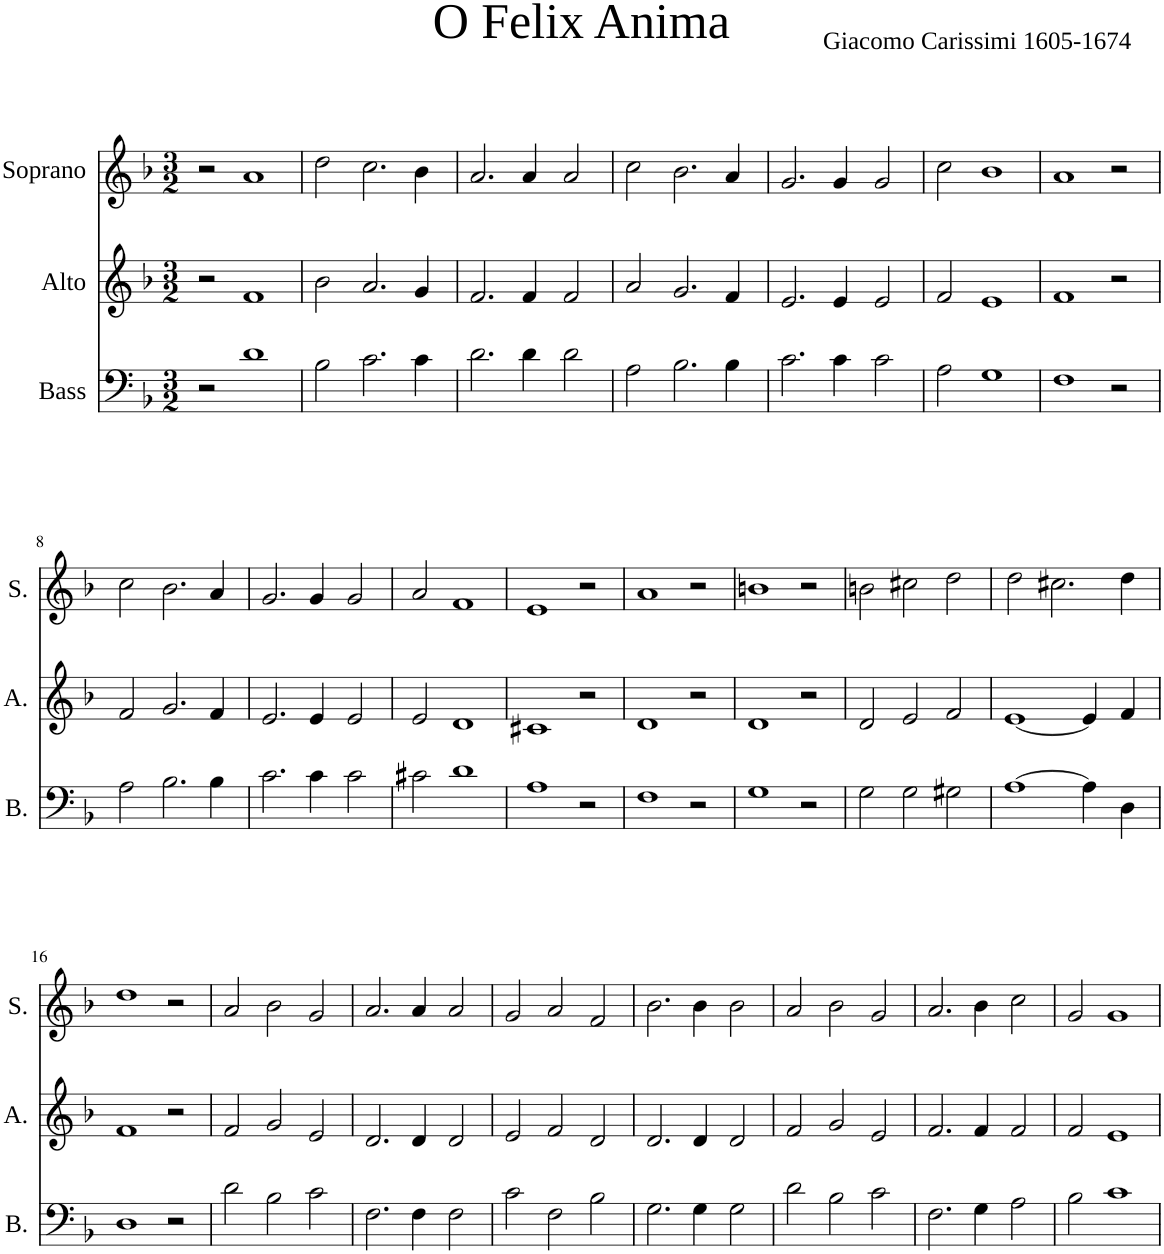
**kern	**kern	**kern
*part3	*part2	*part1
*staff3	*staff2	*staff1
*I"Bass	*I"Alto	*I"Soprano
*I'B.	*I'A.	*I'S.
*clefF4	*clefG2	*clefG2
*k[b-]	*k[b-]	*k[b-]
*M3/2	*M3/2	*M3/2
=1	=1	=1
2r	2r	2r
1d	1f	1a
=2	=2	=2
2B-\	2b-\	2dd\
2.c\	2.a/	2.cc\
4c\	4g/	4b-\
=3	=3	=3
2.d\	2.f/	2.a/
4d\	4f/	4a/
2d\	2f/	2a/
=4	=4	=4
2A\	2a/	2cc\
2.B-\	2.g/	2.b-\
4B-\	4f/	4a/
=5	=5	=5
2.c\	2.e/	2.g/
4c\	4e/	4g/
2c\	2e/	2g/
=6	=6	=6
2A\	2f/	2cc\
1G	1e	1b-
=7	=7	=7
1F	1f	1a
2r	2r	2r
!!LO:LB:g=z
=8	=8	=8
2A\	2f/	2cc\
2.B-\	2.g/	2.b-\
4B-\	4f/	4a/
=9	=9	=9
2.c\	2.e/	2.g/
4c\	4e/	4g/
2c\	2e/	2g/
=10	=10	=10
2c#X\	2e/	2a/
1d	1d	1f
=11	=11	=11
1A	1c#X	1e
2r	2r	2r
=12	=12	=12
1F	1d	1a
2r	2r	2r
=13	=13	=13
1G	1d	1bn
2r	2r	2r
=14	=14	=14
2G\	2d/	2bn\
2G\	2e/	2cc#X\
2G#X\	2f/	2dd\
=15	=15	=15
[1A	[1e	2dd\
.	.	2.cc#X\
4A\]	4e/]	.
4D\	4f/	4dd\
!!LO:LB:g=z
=16	=16	=16
1D	1f	1dd
2r	2r	2r
=17	=17	=17
2d\	2f/	2a/
2B-\	2g/	2b-\
2c\	2e/	2g/
=18	=18	=18
2.F\	2.d/	2.a/
4F\	4d/	4a/
2F\	2d/	2a/
=19	=19	=19
2c\	2e/	2g/
2F\	2f/	2a/
2B-\	2d/	2f/
=20	=20	=20
2.G\	2.d/	2.b-\
4G\	4d/	4b-\
2G\	2d/	2b-\
=21	=21	=21
2d\	2f/	2a/
2B-\	2g/	2b-\
2c\	2e/	2g/
=22	=22	=22
2.F\	2.f/	2.a/
4G\	4f/	4b-\
2A\	2f/	2cc\
=23	=23	=23
2B-\	2f/	2g/
1c	1e	1g
=	=	=
*-	*-	*-
